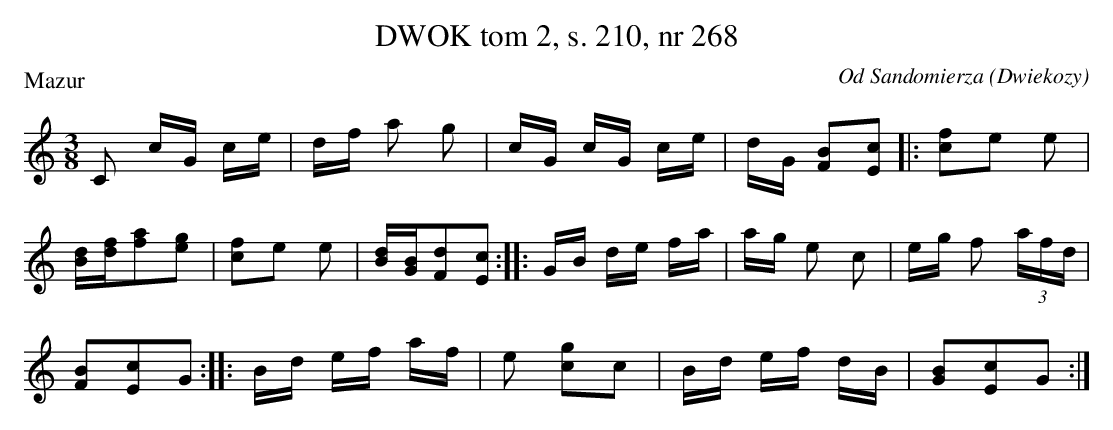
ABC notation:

X:1
T:DWOK tom 2, s. 210, nr 268
O:Od Sandomierza (Dwiekozy)
L:1/16
M:3/8
P:Mazur
K:C
C2 cG ce|df a2 g2|cG cG ce|dG [F2B2][E2c2]|:[c2f2]e2 e2|
[Bd][df][f2a2][e2g2]|[c2f2]e2 e2|[Bd][GB][F2d2][E2c2]::GB de fa|ag e2 c2|eg f2  (3afd |
[F2B2][E2c2]G2::Bd ef af|e2 [c2g2]c2|Bd ef dB|[G2B2][E2c2]G2:|
